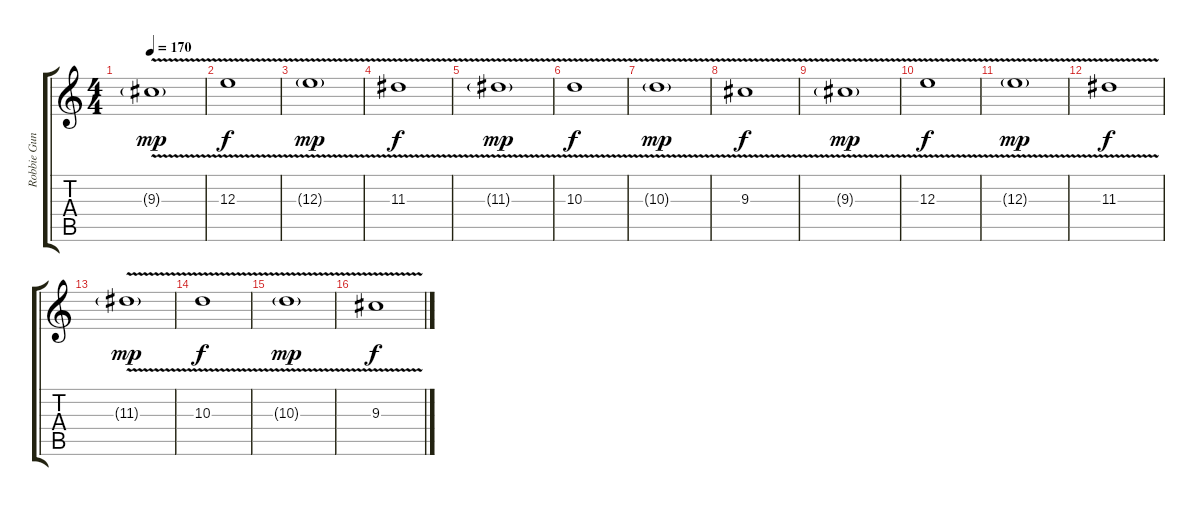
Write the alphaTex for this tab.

\track ("Robbie Gunn (Guitar)" "Robbie Gun") {instrument distortionguitar}
\staff {score tabs}
\tuning (Db4 Ab3 E3 B2 Gb2 Db2) {hide}
\ts (4 4)
\tempo 170
\clef g2
\ks c
9.3{v g}.1{dy mp} |
12.3{v}.1{dy f} |
12.3{v g}.1{dy mp} |
11.3{v}.1{dy f} |
11.3{v g}.1{dy mp} |
10.3{v}.1{dy f} |
10.3{v g}.1{dy mp} |
9.3{v}.1{dy f} |
9.3{v g}.1{dy mp} |
12.3{v}.1{dy f} |
12.3{v g}.1{dy mp} |
11.3{v}.1{dy f} |
11.3{v g}.1{dy mp} |
10.3{v}.1{dy f} |
10.3{v g}.1{dy mp} |
9.3{v}.1{dy f}
